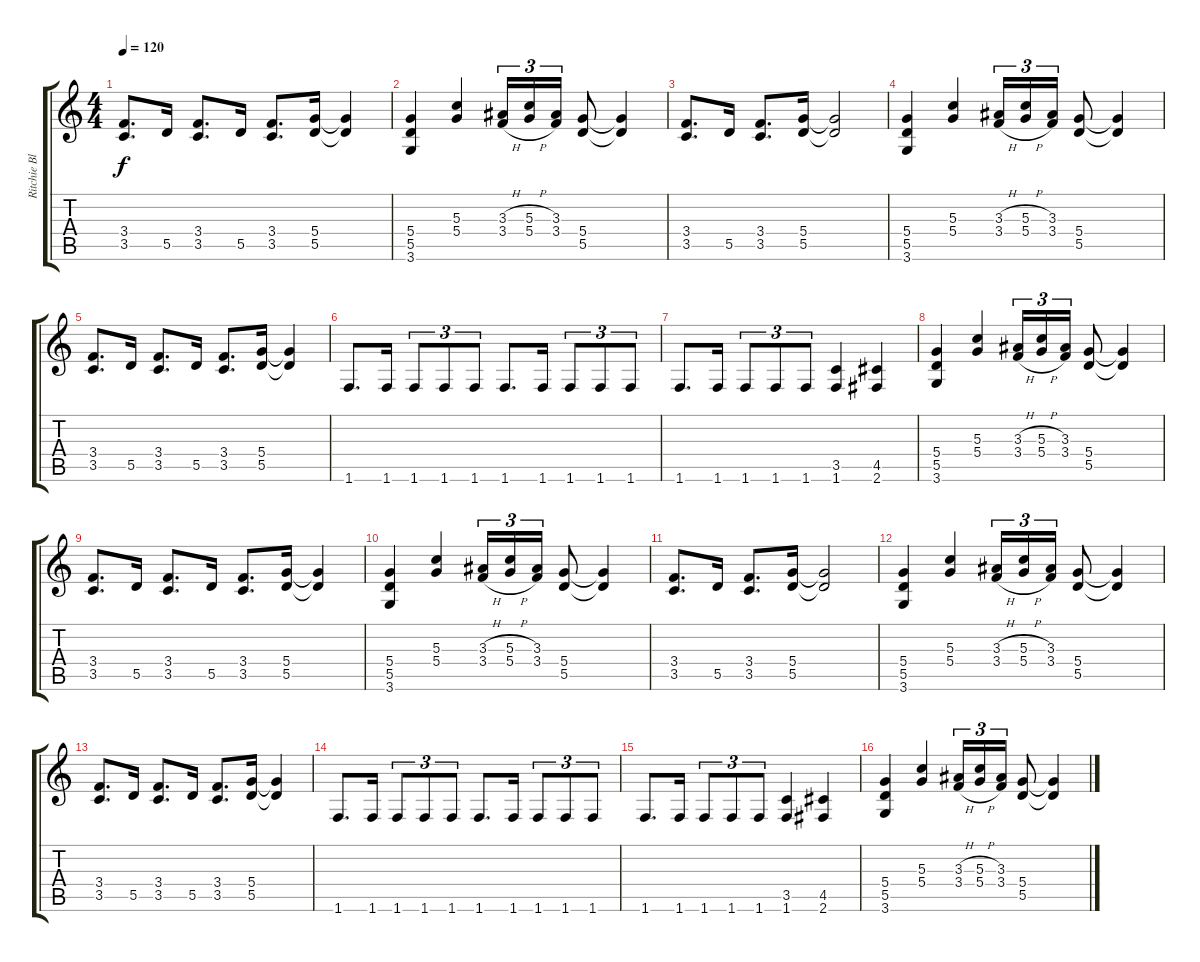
\track ("Ritchie Blackmore" "Ritchie Bl") {instrument distortionguitar}
\staff {score tabs}
\tuning (E4 B3 G3 D3 A2 E2) {hide}
\ts (4 4)
\tempo 120
\clef g2
\ks c
(3.4 3.5).8{d dy f} 5.5.16 (3.4 3.5).8{d} 5.5.16 (3.4 3.5).8{d} (5.4 5.5).16 (5.4{t} 5.5{t}).4 |
(5.4 5.5 3.6).4 (5.3 5.4).4 (3.3{h} 3.4{h}).16{tu (3 2)} (5.3{h} 5.4{h}).16{tu (3 2)} (3.3 3.4).16{tu (3 2)} (5.4 5.5).8 (5.4{t} 5.5{t}).4 |
(3.4 3.5).8{d} 5.5.16 (3.4 3.5).8{d} (5.4 5.5).16 (5.4{t} 5.5{t}).2 |
(5.4 5.5 3.6).4 (5.3 5.4).4 (3.3{h} 3.4{h}).16{tu (3 2)} (5.3{h} 5.4{h}).16{tu (3 2)} (3.3 3.4).16{tu (3 2)} (5.4 5.5).8 (5.4{t} 5.5{t}).4 |
(3.4 3.5).8{d} 5.5.16 (3.4 3.5).8{d} 5.5.16 (3.4 3.5).8{d} (5.4 5.5).16 (5.4{t} 5.5{t}).4 |
1.6.8{d} 1.6.16 1.6.8{tu (3 2)} 1.6.8{tu (3 2)} 1.6.8{tu (3 2)} 1.6.8{d} 1.6.16 1.6.8{tu (3 2)} 1.6.8{tu (3 2)} 1.6.8{tu (3 2)} |
1.6.8{d} 1.6.16 1.6.8{tu (3 2)} 1.6.8{tu (3 2)} 1.6.8{tu (3 2)} (3.5 1.6).4 (4.5 2.6).4 |
(5.4 5.5 3.6).4 (5.3 5.4).4 (3.3{h} 3.4{h}).16{tu (3 2)} (5.3{h} 5.4{h}).16{tu (3 2)} (3.3 3.4).16{tu (3 2)} (5.4 5.5).8 (5.4{t} 5.5{t}).4 |
(3.4 3.5).8{d} 5.5.16 (3.4 3.5).8{d} 5.5.16 (3.4 3.5).8{d} (5.4 5.5).16 (5.4{t} 5.5{t}).4 |
(5.4 5.5 3.6).4 (5.3 5.4).4 (3.3{h} 3.4{h}).16{tu (3 2)} (5.3{h} 5.4{h}).16{tu (3 2)} (3.3 3.4).16{tu (3 2)} (5.4 5.5).8 (5.4{t} 5.5{t}).4 |
(3.4 3.5).8{d} 5.5.16 (3.4 3.5).8{d} (5.4 5.5).16 (5.4{t} 5.5{t}).2 |
(5.4 5.5 3.6).4 (5.3 5.4).4 (3.3{h} 3.4{h}).16{tu (3 2)} (5.3{h} 5.4{h}).16{tu (3 2)} (3.3 3.4).16{tu (3 2)} (5.4 5.5).8 (5.4{t} 5.5{t}).4 |
(3.4 3.5).8{d} 5.5.16 (3.4 3.5).8{d} 5.5.16 (3.4 3.5).8{d} (5.4 5.5).16 (5.4{t} 5.5{t}).4 |
1.6.8{d} 1.6.16 1.6.8{tu (3 2)} 1.6.8{tu (3 2)} 1.6.8{tu (3 2)} 1.6.8{d} 1.6.16 1.6.8{tu (3 2)} 1.6.8{tu (3 2)} 1.6.8{tu (3 2)} |
1.6.8{d} 1.6.16 1.6.8{tu (3 2)} 1.6.8{tu (3 2)} 1.6.8{tu (3 2)} (3.5 1.6).4 (4.5 2.6).4 |
(5.4 5.5 3.6).4 (5.3 5.4).4 (3.3{h} 3.4{h}).16{tu (3 2)} (5.3{h} 5.4{h}).16{tu (3 2)} (3.3 3.4).16{tu (3 2)} (5.4 5.5).8 (5.4{t} 5.5{t}).4
